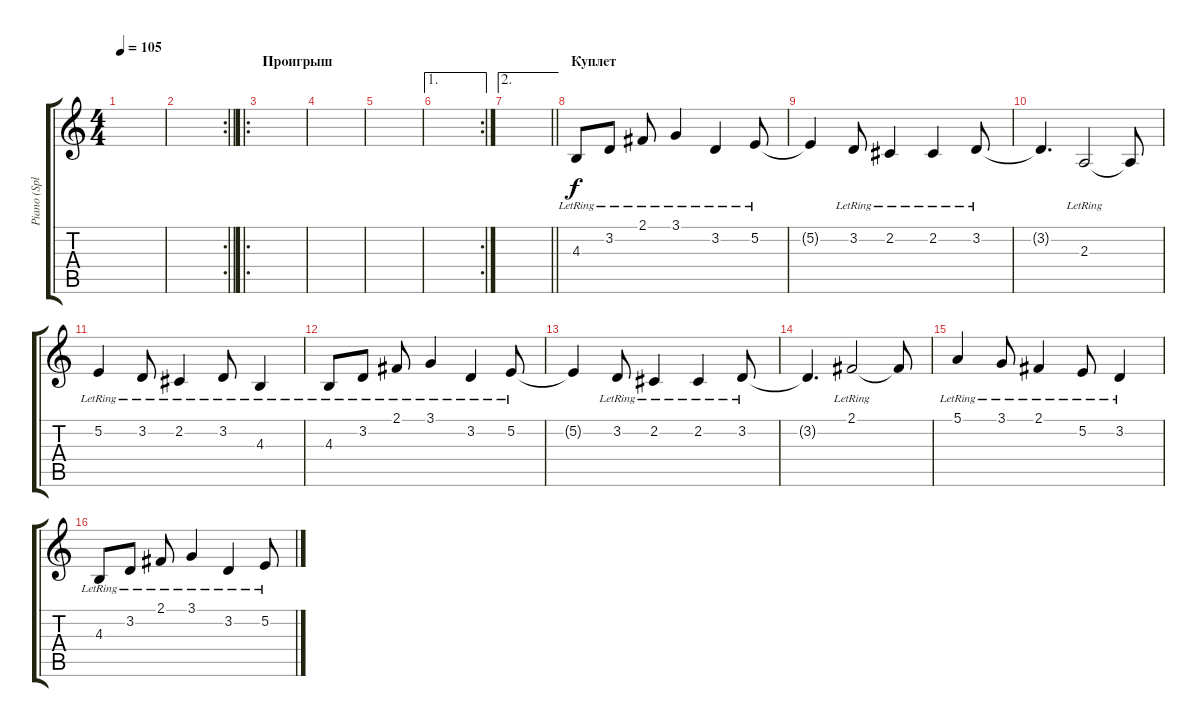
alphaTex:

\track ("Piano (Split B)" "Piano (Spl") {instrument brightacousticpiano}
\staff {score tabs}
\tuning (E4 B3 G3 D3 A2 E2) {hide}
\ts (4 4)
\tempo 105
\clef g2
\ks c
|
\rc 2
\barLineRight lightlight
|
\ro
\section ("" "Проигрыш")
|
|
|
\ae 1
\rc 2
|
\ae 2
\barLineRight lightlight
|
\section ("" "Куплет")
4.3{lr}.8 3.2{lr}.8 2.1{lr}.8 3.1{lr}.4 3.2{lr}.4 5.2{lr}.8 |
5.2{t}.4 3.2{lr}.8 2.2{lr}.4 2.2{lr}.4 3.2{lr}.8 |
3.2{t}.4{d} 2.3{lr}.2 2.3{t}.8 |
5.2{lr}.4 3.2{lr}.8 2.2{lr}.4 3.2{lr}.8 4.3{lr}.4 |
4.3{lr}.8 3.2{lr}.8 2.1{lr}.8 3.1{lr}.4 3.2{lr}.4 5.2{lr}.8 |
5.2{t}.4 3.2{lr}.8 2.2{lr}.4 2.2{lr}.4 3.2{lr}.8 |
3.2{t}.4{d} 2.1{lr}.2 2.1{t}.8 |
5.1{lr}.4 3.1{lr}.8 2.1{lr}.4 5.2{lr}.8 3.2{lr}.4 |
4.3{lr}.8 3.2{lr}.8 2.1{lr}.8 3.1{lr}.4 3.2{lr}.4 5.2{lr}.8
